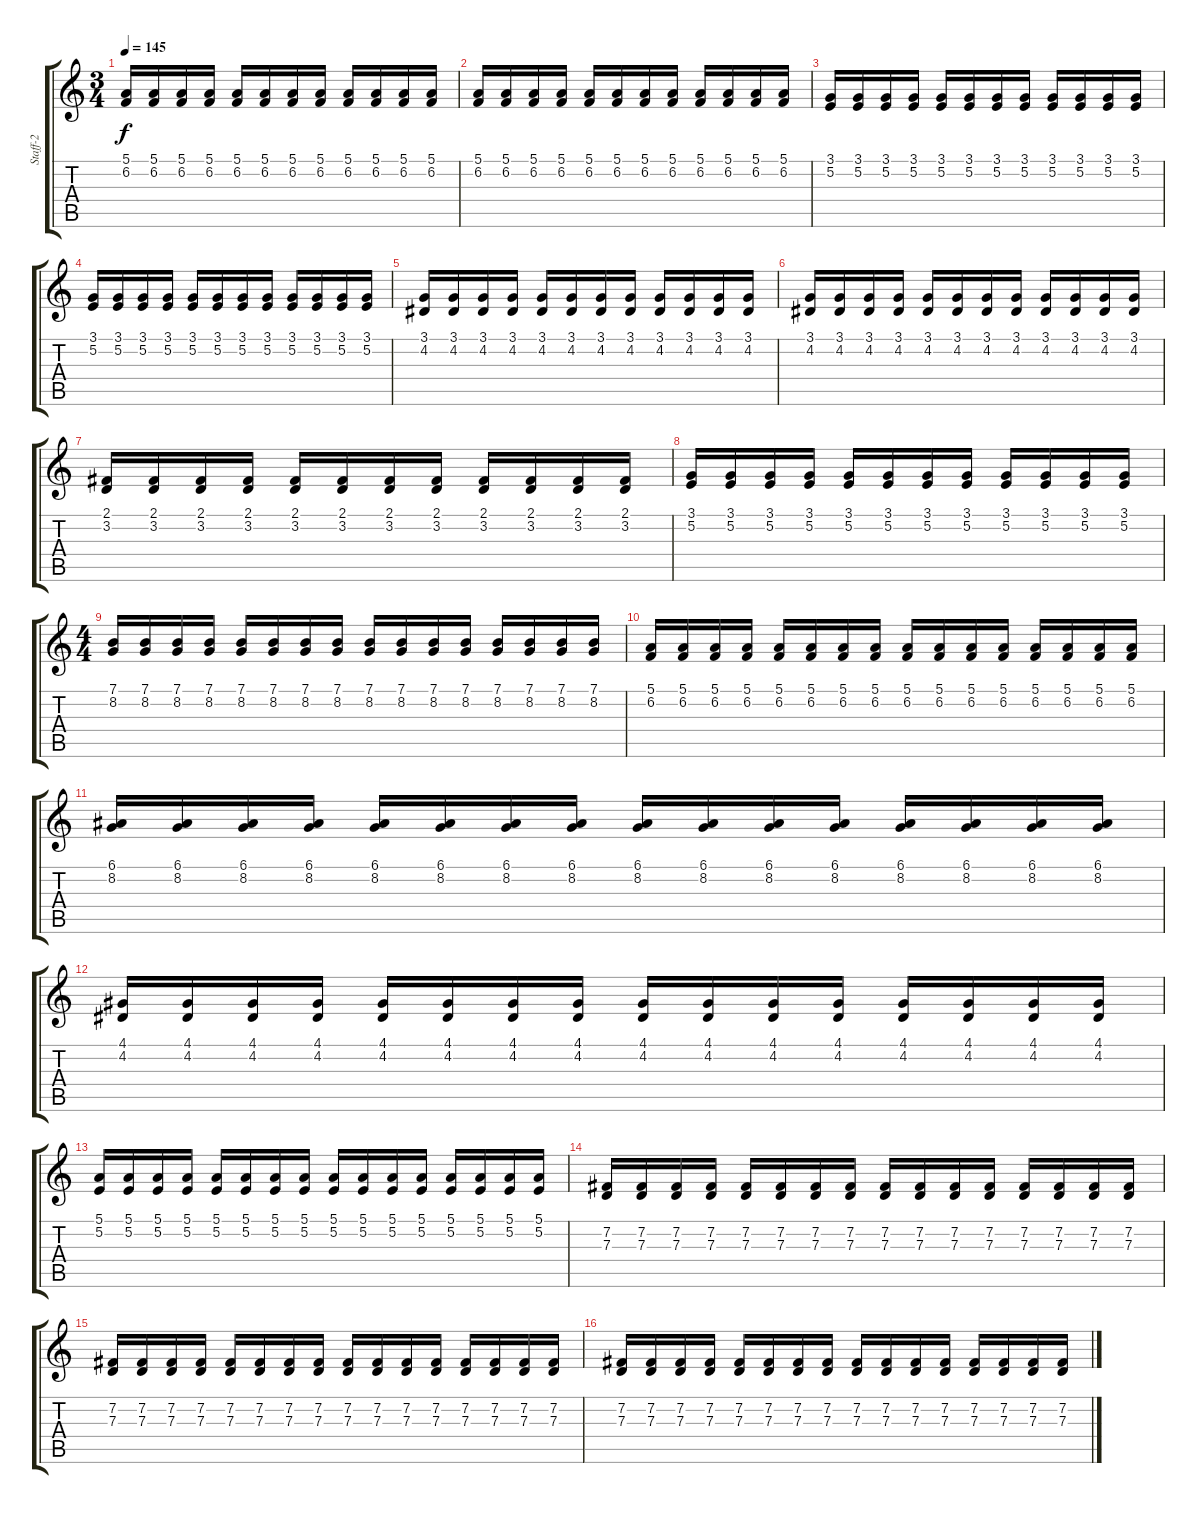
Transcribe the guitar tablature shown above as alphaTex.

\track ("Staff-2" "Staff-2") {instrument synthstrings1}
\staff {score tabs}
\tuning (E4 B3 G3 D3 A2 E2) {hide}
\ts (3 4)
\tempo 145
\clef g2
\ks c
(5.1 6.2).16{dy f} (5.1 6.2).16 (5.1 6.2).16 (5.1 6.2).16 (5.1 6.2).16 (5.1 6.2).16 (5.1 6.2).16 (5.1 6.2).16 (5.1 6.2).16 (5.1 6.2).16 (5.1 6.2).16 (5.1 6.2).16 |
(5.1 6.2).16 (5.1 6.2).16 (5.1 6.2).16 (5.1 6.2).16 (5.1 6.2).16 (5.1 6.2).16 (5.1 6.2).16 (5.1 6.2).16 (5.1 6.2).16 (5.1 6.2).16 (5.1 6.2).16 (5.1 6.2).16 |
(3.1 5.2).16 (3.1 5.2).16 (3.1 5.2).16 (3.1 5.2).16 (3.1 5.2).16 (3.1 5.2).16 (3.1 5.2).16 (3.1 5.2).16 (3.1 5.2).16 (3.1 5.2).16 (3.1 5.2).16 (3.1 5.2).16 |
(3.1 5.2).16 (3.1 5.2).16 (3.1 5.2).16 (3.1 5.2).16 (3.1 5.2).16 (3.1 5.2).16 (3.1 5.2).16 (3.1 5.2).16 (3.1 5.2).16 (3.1 5.2).16 (3.1 5.2).16 (3.1 5.2).16 |
(3.1 4.2).16 (3.1 4.2).16 (3.1 4.2).16 (3.1 4.2).16 (3.1 4.2).16 (3.1 4.2).16 (3.1 4.2).16 (3.1 4.2).16 (3.1 4.2).16 (3.1 4.2).16 (3.1 4.2).16 (3.1 4.2).16 |
(3.1 4.2).16 (3.1 4.2).16 (3.1 4.2).16 (3.1 4.2).16 (3.1 4.2).16 (3.1 4.2).16 (3.1 4.2).16 (3.1 4.2).16 (3.1 4.2).16 (3.1 4.2).16 (3.1 4.2).16 (3.1 4.2).16 |
(2.1 3.2).16 (2.1 3.2).16 (2.1 3.2).16 (2.1 3.2).16 (2.1 3.2).16 (2.1 3.2).16 (2.1 3.2).16 (2.1 3.2).16 (2.1 3.2).16 (2.1 3.2).16 (2.1 3.2).16 (2.1 3.2).16 |
(3.1 5.2).16 (3.1 5.2).16 (3.1 5.2).16 (3.1 5.2).16 (3.1 5.2).16 (3.1 5.2).16 (3.1 5.2).16 (3.1 5.2).16 (3.1 5.2).16 (3.1 5.2).16 (3.1 5.2).16 (3.1 5.2).16 |
\ts (4 4)
(7.1 8.2).16 (7.1 8.2).16 (7.1 8.2).16 (7.1 8.2).16 (7.1 8.2).16 (7.1 8.2).16 (7.1 8.2).16 (7.1 8.2).16 (7.1 8.2).16 (7.1 8.2).16 (7.1 8.2).16 (7.1 8.2).16 (7.1 8.2).16 (7.1 8.2).16 (7.1 8.2).16 (7.1 8.2).16 |
(5.1 6.2).16 (5.1 6.2).16 (5.1 6.2).16 (5.1 6.2).16 (5.1 6.2).16 (5.1 6.2).16 (5.1 6.2).16 (5.1 6.2).16 (5.1 6.2).16 (5.1 6.2).16 (5.1 6.2).16 (5.1 6.2).16 (5.1 6.2).16 (5.1 6.2).16 (5.1 6.2).16 (5.1 6.2).16 |
(6.1 8.2).16 (6.1 8.2).16 (6.1 8.2).16 (6.1 8.2).16 (6.1 8.2).16 (6.1 8.2).16 (6.1 8.2).16 (6.1 8.2).16 (6.1 8.2).16 (6.1 8.2).16 (6.1 8.2).16 (6.1 8.2).16 (6.1 8.2).16 (6.1 8.2).16 (6.1 8.2).16 (6.1 8.2).16 |
(4.1 4.2).16 (4.1 4.2).16 (4.1 4.2).16 (4.1 4.2).16 (4.1 4.2).16 (4.1 4.2).16 (4.1 4.2).16 (4.1 4.2).16 (4.1 4.2).16 (4.1 4.2).16 (4.1 4.2).16 (4.1 4.2).16 (4.1 4.2).16 (4.1 4.2).16 (4.1 4.2).16 (4.1 4.2).16 |
(5.1 5.2).16 (5.1 5.2).16 (5.1 5.2).16 (5.1 5.2).16 (5.1 5.2).16 (5.1 5.2).16 (5.1 5.2).16 (5.1 5.2).16 (5.1 5.2).16 (5.1 5.2).16 (5.1 5.2).16 (5.1 5.2).16 (5.1 5.2).16 (5.1 5.2).16 (5.1 5.2).16 (5.1 5.2).16 |
(7.2 7.3).16 (7.2 7.3).16 (7.2 7.3).16 (7.2 7.3).16 (7.2 7.3).16 (7.2 7.3).16 (7.2 7.3).16 (7.2 7.3).16 (7.2 7.3).16 (7.2 7.3).16 (7.2 7.3).16 (7.2 7.3).16 (7.2 7.3).16 (7.2 7.3).16 (7.2 7.3).16 (7.2 7.3).16 |
(7.2 7.3).16 (7.2 7.3).16 (7.2 7.3).16 (7.2 7.3).16 (7.2 7.3).16 (7.2 7.3).16 (7.2 7.3).16 (7.2 7.3).16 (7.2 7.3).16 (7.2 7.3).16 (7.2 7.3).16 (7.2 7.3).16 (7.2 7.3).16 (7.2 7.3).16 (7.2 7.3).16 (7.2 7.3).16 |
(7.2 7.3).16 (7.2 7.3).16 (7.2 7.3).16 (7.2 7.3).16 (7.2 7.3).16 (7.2 7.3).16 (7.2 7.3).16 (7.2 7.3).16 (7.2 7.3).16 (7.2 7.3).16 (7.2 7.3).16 (7.2 7.3).16 (7.2 7.3).16 (7.2 7.3).16 (7.2 7.3).16 (7.2 7.3).16
